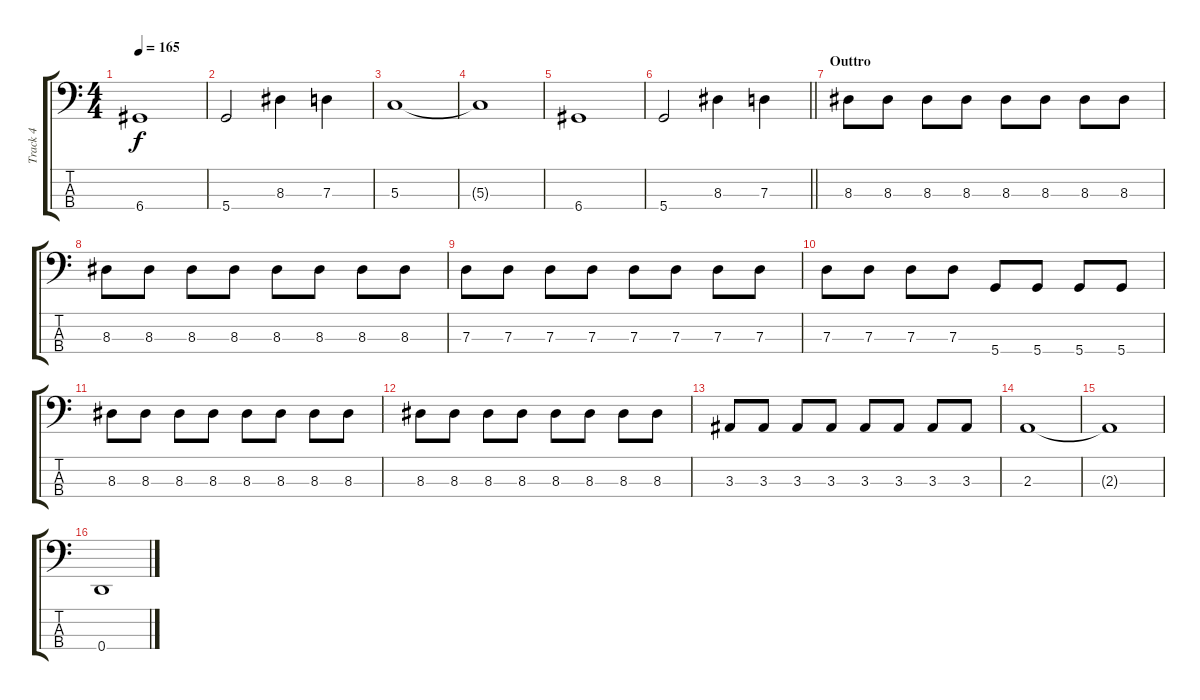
\track ("Track 4" "Track 4") {instrument electricbassfinger}
\staff {score tabs}
\tuning (F2 C2 G1 D1) {hide}
\ts (4 4)
\tempo 165
\clef f4
\ks c
6.4.1{dy f} |
5.4.2 8.3.4 7.3.4 |
5.3.1 |
5.3{t}.1 |
6.4.1 |
\barLineRight lightlight
5.4.2 8.3.4 7.3.4 |
\section ("" "Outtro")
8.3.8 8.3.8 8.3.8 8.3.8 8.3.8 8.3.8 8.3.8 8.3.8 |
8.3.8 8.3.8 8.3.8 8.3.8 8.3.8 8.3.8 8.3.8 8.3.8 |
7.3.8 7.3.8 7.3.8 7.3.8 7.3.8 7.3.8 7.3.8 7.3.8 |
7.3.8 7.3.8 7.3.8 7.3.8 5.4.8 5.4.8 5.4.8 5.4.8 |
8.3.8 8.3.8 8.3.8 8.3.8 8.3.8 8.3.8 8.3.8 8.3.8 |
8.3.8 8.3.8 8.3.8 8.3.8 8.3.8 8.3.8 8.3.8 8.3.8 |
3.3.8 3.3.8 3.3.8 3.3.8 3.3.8 3.3.8 3.3.8 3.3.8 |
2.3.1 |
2.3{t}.1 |
0.4.1
